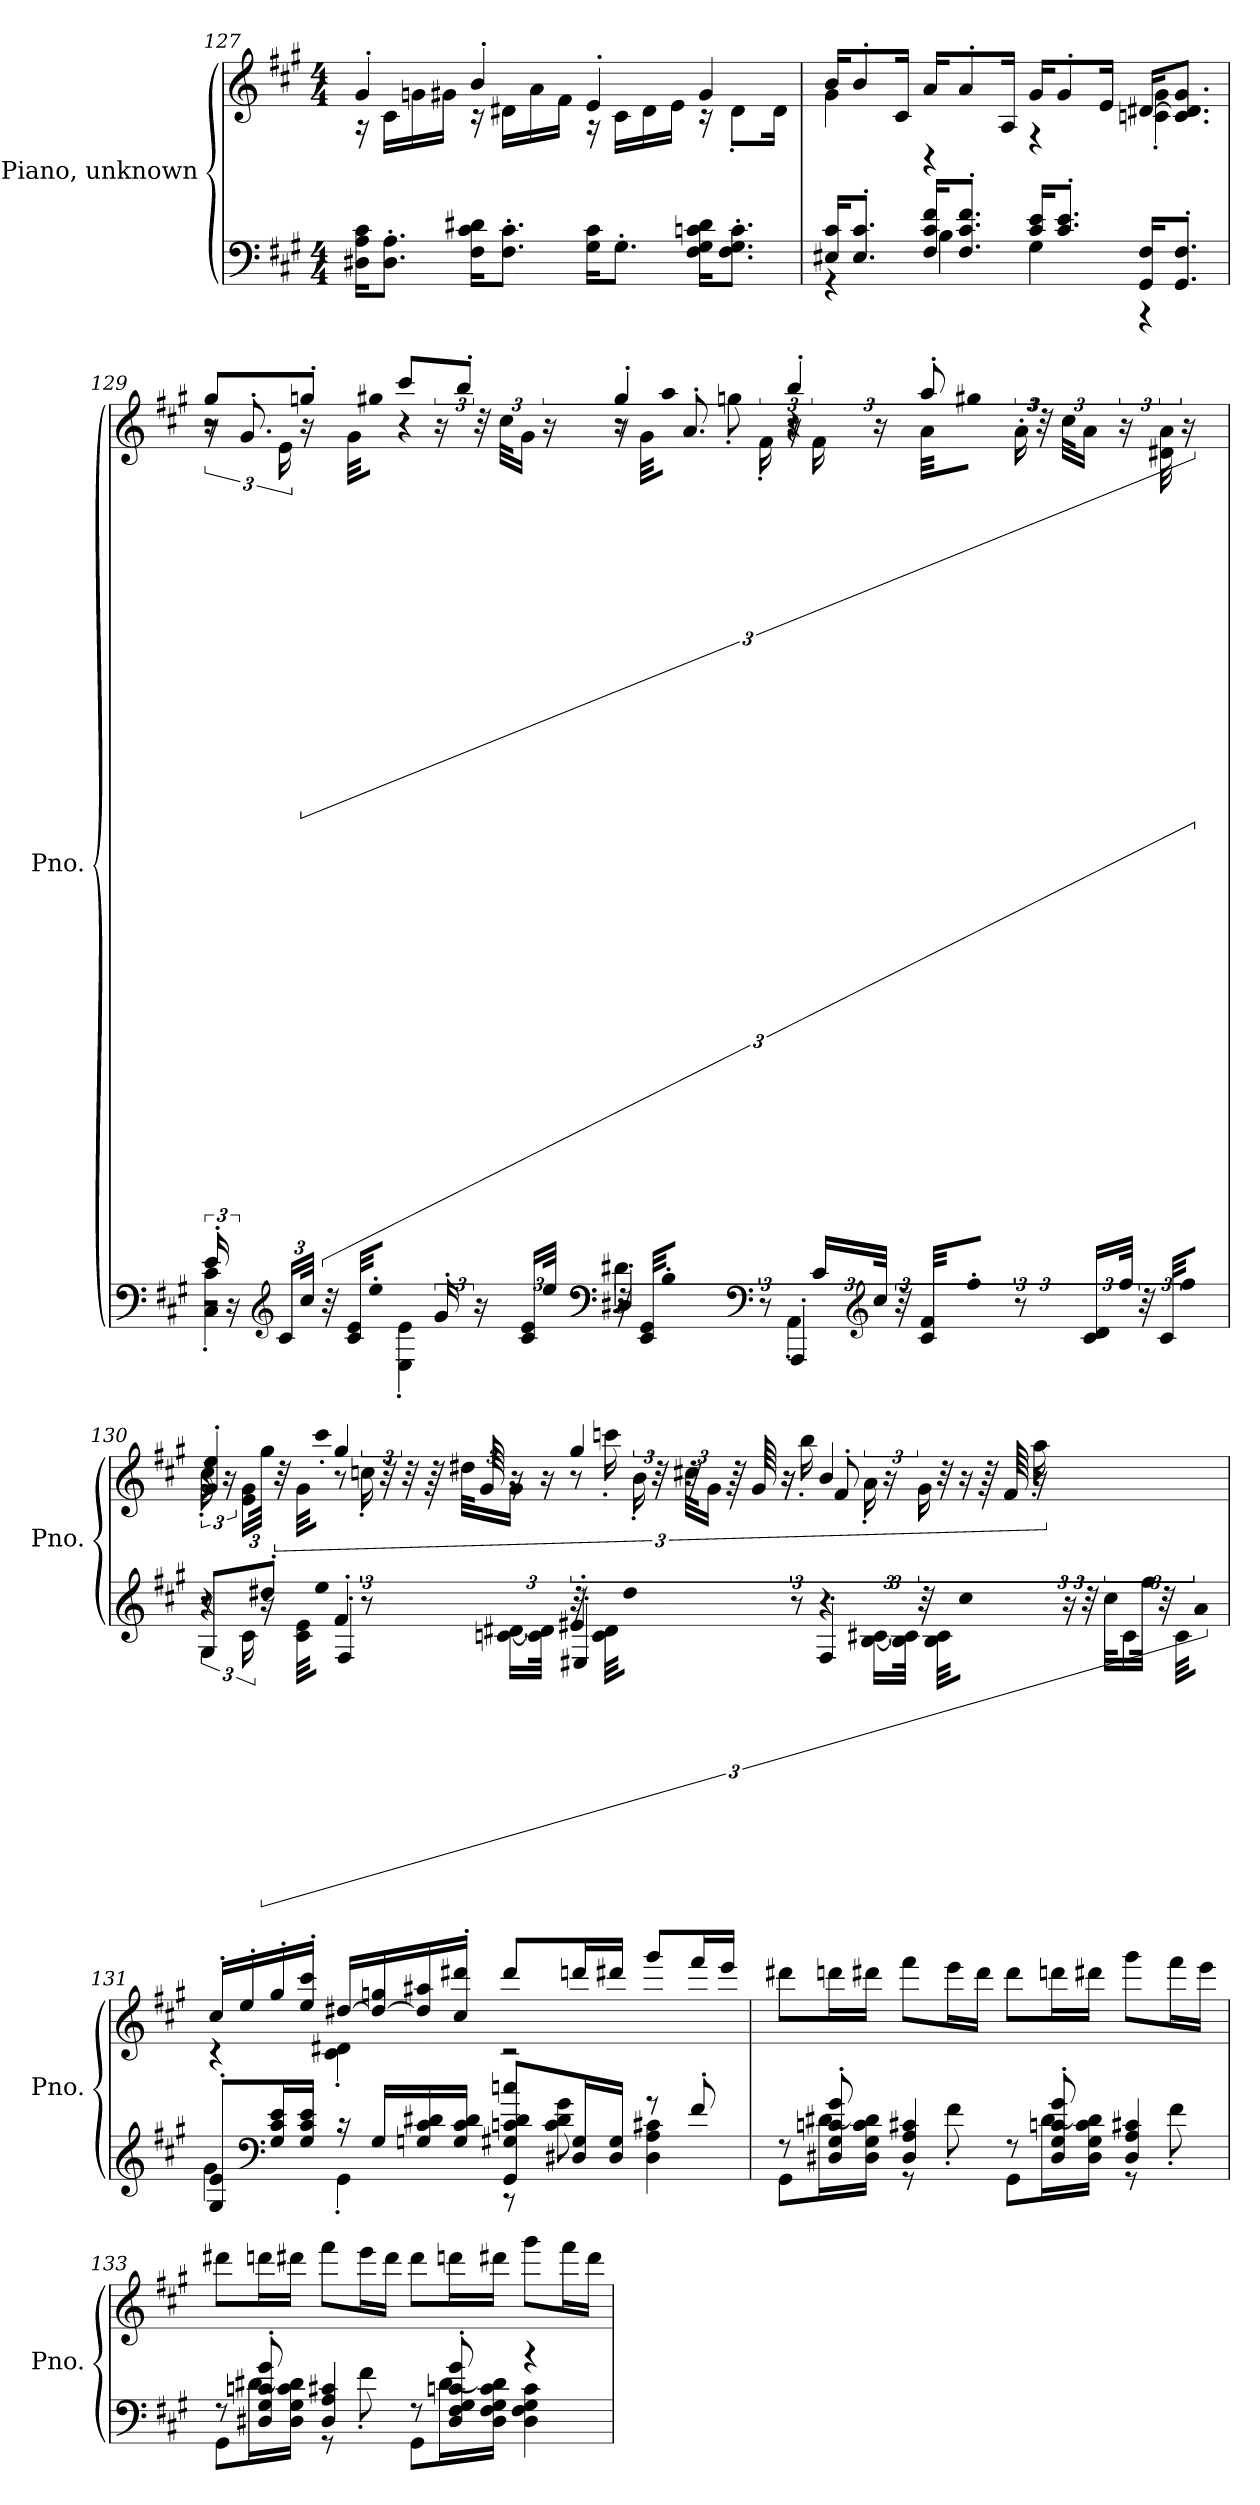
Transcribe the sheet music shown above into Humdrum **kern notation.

**kern	**kern
*part1	*part1
*staff2	*staff1
*I"Piano, unknown	*
*I'Pno.	*
!!LO:LB:g=z
*clefF4	*clefG2
*k[f#c#g#]	*k[f#c#g#]
*M4/4	*M4/4
=127	=127
*	*^
16D#X\ 16A\ 16c#\KL	4g#'/	16r
8.D#\' 8.A\'J	.	16c#\LL
.	.	16gn\
.	.	16g#X\JJ
16F#\ 16c#\ 16d#X\KL	4b'/	16r
8.F#\' 8.c#\'J	.	16d#X\LL
.	.	16a\
.	.	16f#\JJ
16G#\ 16c#\KL	4e'/	16r
8.G#'\J	.	16c#\LL
.	.	16d#\
.	.	16e\JJ
16F#\ 16G#\ 16cn\ 16d#\KL	4g#/	16r
8.F#\' 8.G#\' 8.c\'J	.	8d#'\L
.	.	16d#\Jk
=128	=128	=128
*^	*	*
16E#X/ 16c#/KL	4r	16b/KL	4g#\
8.E#/' 8.c#/'J	.	8b'/	.
.	.	16c#/Jk	.
16F#/ 16c#/ 16f#/KL	4B\	16a/KL	4r
8.F#/' 8.c#/' 8.f#/'J	.	8a'/	.
.	.	16A/Jk	.
16c#/ 16e/KL	4G#\	16g#/KL	4r
8.c#/' 8.e/'J	.	8g#'/	.
.	.	16e/Jk	.
16GG#/ 16F#/KL	4r	[16d#X/KL	4cn\' 4g#\'
8.GG#/' 8.F#/'J	.	8.c/ 8.d#/] 8.g#/J	.
!!LO:LB:g=z
=129	=129	=129	=129
*	*^	*^	*^
24e'/	4C#\' 4c#\'	2r	8gg#/L	2r	16r	12r
24r	.	.	.	.	.	.
.	.	.	.	.	8.g#'/	.
*clefG2	*	*	*	*	*	*
24c#/LL	.	.	.	.	.	24e\
48cc#/JJk	.	.	8ggn'/J	.	.	24r
48r	.	.	.	.	.	.
48c#/ 48e/KLL	.	.	.	.	.	48g#\KLL
16ee'/JJ	.	.	.	.	.	16gg#X\JJ
24g#'/	4E\' 4e\'	.	4r	.	8ccc#/L	24r
24r	.	.	.	.	.	48r
.	.	.	.	.	.	48cc#\KLL
24c#/ 24e/LL	.	.	.	.	.	24g#\JJ
48ee/JJk	.	.	.	.	8bb'/J	24r
48r	.	.	.	.	.	.
48c#/ 48e/KLL	.	.	.	.	.	48g#\KLL
16gg#'/JJ	.	.	.	.	.	16aa\JJ
*clefF4	*	*	*	*	*	*
12r	4d#X'\	4D#X'/	4gg#'/	8r	16r	24f#'\
.	.	.	.	.	.	24r
.	.	.	.	.	8.a'/	.
24c#/LL	.	.	.	.	.	24f#\
*clefG2	*	*	*	*	*	*
48cc#/JJk	.	.	.	8ggn'\	.	24r
48r	.	.	.	.	.	.
48c#/ 48f#/KLL	.	.	.	.	.	48a\KLL
16ff#'/JJ	.	.	.	.	.	16gg#X\JJ
12r	4f#'\	4F#'/	8r	4r	4bb'/	24a'\
.	.	.	.	.	.	48r
.	.	.	.	.	.	48cc#\KLL
24c#/ 24d#/LL	.	.	.	.	.	24a\JJ
48ff#/JJk	.	.	8aa'/	.	.	24r
48r	.	.	.	.	.	.
48c#/KLL	.	.	.	.	.	48d#X\ 48a\
16ff#/JJ	.	.	.	.	.	16r
*	*	*	*	*	*v	*v
!!LO:LB:g=z
=130	=130	=130	=130	=130	=130
8G#/L	12r	4r	4r	24cc#'\	4g#/' 4ee/'
.	.	.	.	24r	.
.	24c#\	.	.	24e\ 24g#\LL	.
8dd#X'/J	24r	.	.	48gg#\JJk	.
.	.	.	.	48r	.
.	48c#\ 48e\KLL	.	.	48g#\KLL	.
.	16ee\JJ	.	.	16ccc#'\JJ	.
4f#'/	12r	4F#'/	4gg#/	24ccn'\	8r
.	.	.	.	48r	.
.	.	.	.	48dd#X\KLL	.
.	[24cn\ [24d#X\LL	.	.	24g#\JJ	.
.	48c\] 48d#\]JJk	.	.	16r	32r
.	48r	.	.	.	.
.	.	.	.	.	64r
.	48c\ 48d#\KLL	.	.	.	.
.	.	.	.	.	64g#/
.	16dd#\JJ	.	.	16cccn'\	16r
4e#X'/	12r	4E#X'/	4gg#/	24b'\	8r
.	.	.	.	48r	.
.	.	.	.	48cc#X\KLL	.
.	[24B\ [24c#X\LL	.	.	24g#\JJ	.
.	48B\] 48c#\]JJk	.	.	16r	32r
.	48r	.	.	.	.
.	.	.	.	.	64r
.	48B\ 48c#\KLL	.	.	.	.
.	.	.	.	.	64g#/
.	16cc#\JJ	.	.	16bb'\	16r
4r	24r	4F#'/	4b/	24a'\	8f#'/
.	48r	.	.	24r	.
.	48cc#\KLL	.	.	.	.
.	24c#\	.	.	24g#\	.
.	48ff#\JJk	.	.	16r	32r
.	48r	.	.	.	.
.	.	.	.	.	64r
.	48c#\KLL	.	.	.	.
.	.	.	.	.	64f#/
.	16a\JJ	.	.	16aa'\	16r
*	*v	*v	*	*	*
*	*	*	*v	*v
!!LO:PB:g=z
=131	=131	=131	=131
8G#/' 8e/'L	4g#\	16cc#'/LL	4r
.	.	16ee'/	.
*clefF4	*	*	*
16G#/ 16c#/ 16e/L	.	16gg#'/	.
16G#/ 16c#/ 16e/JJ	.	16ee/' 16ccc#/'JJ	.
16r	4GG#'\	[16dd#X/LL	4c#\' 4d#X\'
16G#/LL	.	16dd#/_ 16ggn/	.
16Gn/ 16c#/ 16d#X/	.	16dd#/] 16aa#X/	.
16G/ 16c#/ 16d#/JJ	.	16cc#/' 16ddd#X/'JJ	.
8GG#/ 8G#X/ 8cn/ 8d#/ 8ccn/L	8r	8ddd#/L	2r
16D#X/ 16G#/L	8c\ 8d#\ 8g#\	16dddn/L	.
16D#/ 16G#/JJ	.	16ddd#X/JJ	.
8r	4D#\ 4A\ 4c#X\	8ggg#/L	.
8f#'/	.	16fff#/L	.
.	.	16eee/JJ	.
*	*	*v	*v
!!LO:LB:g=z
=132	=132	=132
8r	8GG#\L	8ddd#X\L
8D#X/' 8G#/' 8cn/' 8g#/'	[16d#X\L	16dddn\L
.	16D#\ 16G#\ 16c\ 16d#\]JJ	16ddd#X\JJ
4D#/ 4A/ 4c#X/	8r	8fff#\L
.	8f#'\	16eee\L
.	.	16ddd#\JJ
8r	8GG#\L	8ddd#\L
8D#/' 8G#/' 8cn/' 8g#/'	[16d#\L	16dddn\L
.	16D#\ 16G#\ 16c\ 16d#\]JJ	16ddd#X\JJ
4D#/ 4A/ 4c#X/	8r	8ggg#\L
.	8f#'\	16fff#\L
.	.	16eee\JJ
!!LO:LB:g=z
=133	=133	=133
8r	8GG#\L	8ddd#X\L
8D#X/' 8G#/' 8cn/' 8g#/'	[16d#X\L	16dddn\L
.	16D#\ 16G#\ 16c\ 16d#\]JJ	16ddd#X\JJ
4D#/ 4A/ 4c#X/	8r	8fff#\L
.	8f#'\	16eee\L
.	.	16ddd#\JJ
8r	8GG#\L	8ddd#\L
8D#/' 8F#/' 8G#/' 8cn/' 8g#/'	[16d#\L	16dddn\L
.	16D#\ 16F#\ 16G#\ 16c\ 16d#\]JJ	16ddd#X\JJ
4r	4D#\ 4F#\ 4G#\ 4c\	8ggg#\L
.	.	16fff#\L
.	.	16ddd#\JJ
*v	*v	*
=	=
*-	*-
